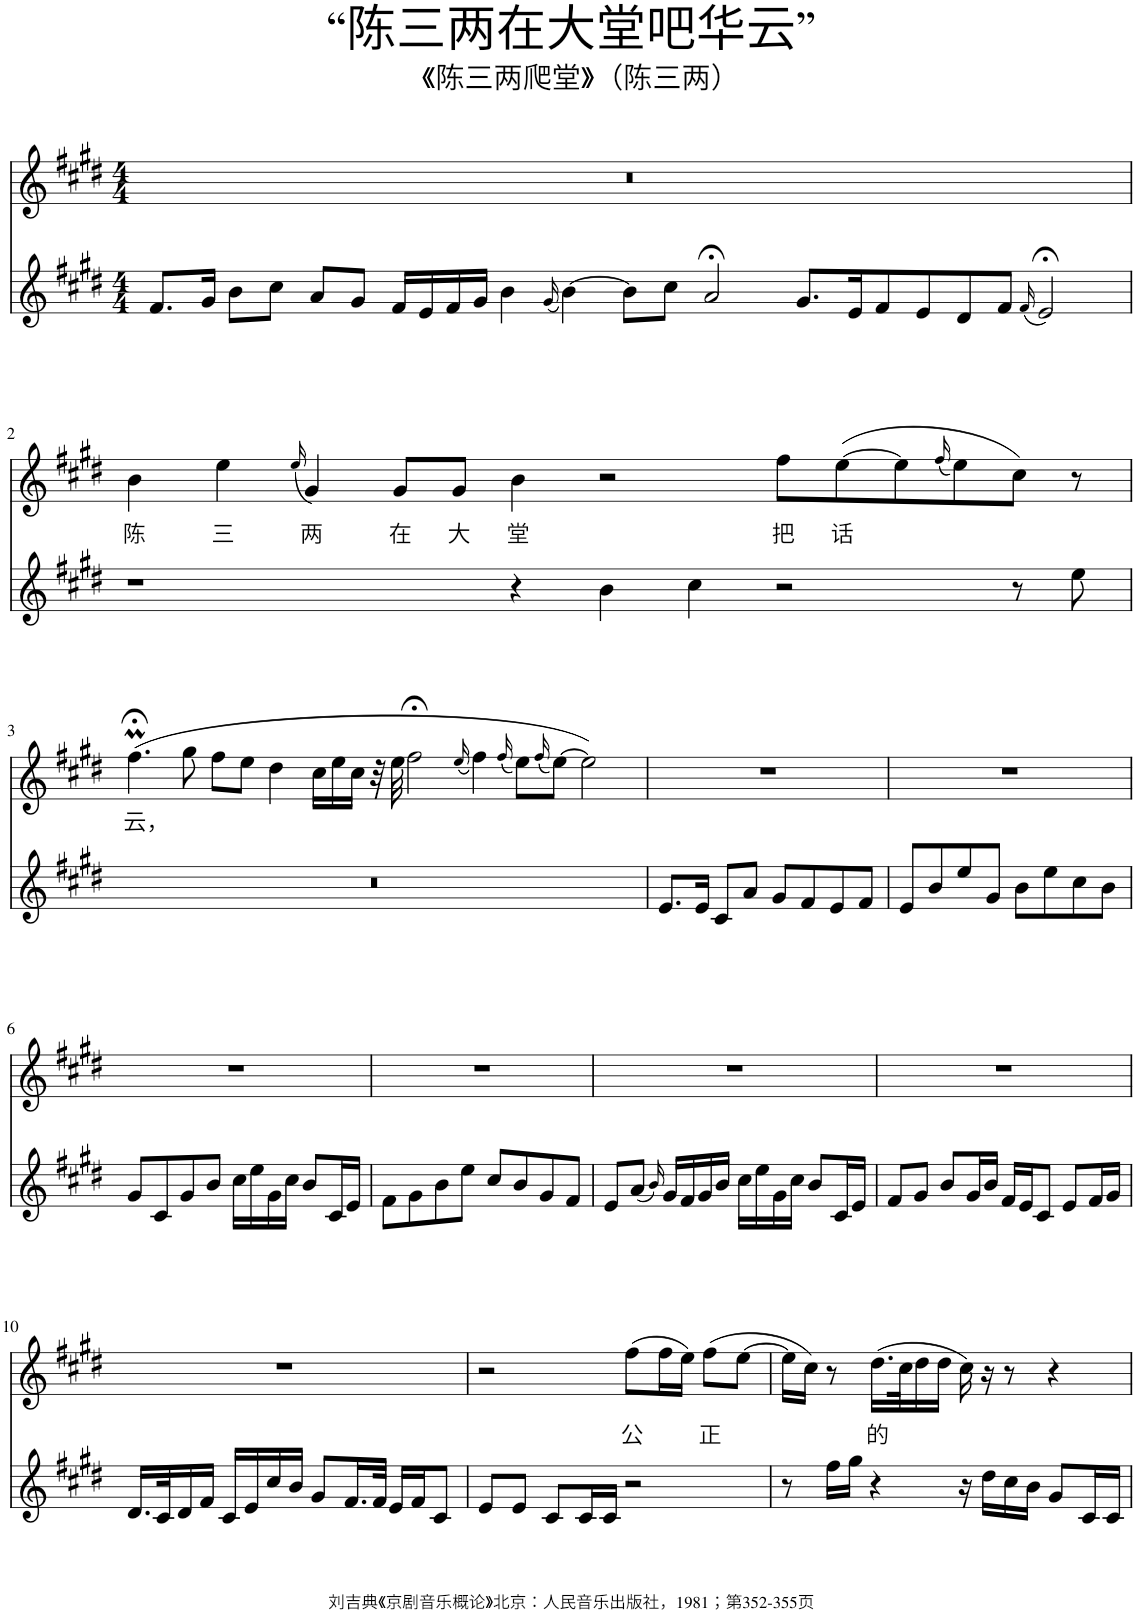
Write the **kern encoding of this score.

**kern	**kern	**text
*part2	*part1	*part1
*staff2	*staff1	*staff1
*I"Piano	*I"Piano	*
*I'Pno	*I'Pno	*
*clefG2	*clefG2	*
*k[f#c#g#d#]	*k[f#c#g#d#]	*
*M4/4	*M4/4	*
=1	=1	=1
8.f#/L	1r	.
16g#/Jk	.	.
8b\L	.	.
8cc#\J	.	.
8a/L	.	.
8g#/J	.	.
16f#/LL	.	.
16e/	.	.
16f#/	.	.
16g#/JJ	.	.
4b\	0ryy	.
(16qg#/	.	.
[4b\)	.	.
8b\L]	.	.
8cc#\J	.	.
2a;</	.	.
8.g#/L	.	.
16e/K	.	.
8f#/	.	.
8e/	.	.
8d#/	.	.
8f#/J	.	.
(16qf#/	.	.
2e;</)	2ryy	.
!!LO:LB:g=z
=2	=2	=2
!	!	!LO:LY:b
1r	4b\	陈
!	!	!LO:LY:b
.	4ee\	三
.	(16qee/	.
!	!	!LO:LY:b
.	4g#/)	两
!	!	!LO:LY:b
.	8g#/L	在
!	!	!LO:LY:b
.	8g#/J	大
!	!	!LO:LY:b
4r	4b\	堂
4b\	2r	.
4cc#\	.	.
!	!	!LO:LY:b
2r	8ff#\L	把
!	!	!LO:LY:b
.	([8ee\	话
.	8ee\]	.
.	(16qff#/	.
.	8ee\)	.
8r	8cc#\J)	.
8ee\	8r	.
!!LO:LB:g=z
=3	=3	=3
!	!	!LO:LY:b
1r	(4.ff#;<M\	云，
.	8gg#\	.
.	8ff#\L	.
.	8ee\J	.
.	4dd#\	.
1..ryy	16cc#\LL	.
.	16ee\	.
.	16cc#\JJ	.
.	32r	.
.	32ee\	.
.	2ff#;<\	.
.	(16qee/	.
.	4ff#\)	.
.	(16qff#/	.
.	8ee\L)	.
.	(16qff#/	.
.	[8ee\J)	.
.	2ee\])	.
=4	=4	=4
8.e/L	1r	.
16e/Jk	.	.
8c#/L	.	.
8a/J	.	.
8g#/L	.	.
8f#/	.	.
8e/	.	.
8f#/J	.	.
=5	=5	=5
8e/L	1r	.
8b/	.	.
8ee/	.	.
8g#/J	.	.
8b\L	.	.
8ee\	.	.
8cc#\	.	.
8b\J	.	.
!!LO:LB:g=z
=6	=6	=6
8g#/L	1r	.
8c#/	.	.
8g#/	.	.
8b/J	.	.
16cc#\LL	.	.
16ee\	.	.
16g#\	.	.
16cc#\JJ	.	.
8b/L	.	.
16c#/L	.	.
16e/JJ	.	.
=7	=7	=7
8f#\L	1r	.
8g#\	.	.
8b\	.	.
8ee\J	.	.
8cc#/L	.	.
8b/	.	.
8g#/	.	.
8f#/J	.	.
=8	=8	=8
8e/L	1r	.
(8a/J	.	.
16qb/)	.	.
16g#/LL	.	.
16f#/	.	.
16g#/	.	.
16b/JJ	.	.
16cc#\LL	.	.
16ee\	.	.
16g#\	.	.
16cc#\JJ	.	.
8b/L	.	.
16c#/L	.	.
16e/JJ	.	.
=9	=9	=9
8f#/L	1r	.
8g#/J	.	.
8b/L	.	.
16g#/L	.	.
16b/JJ	.	.
16f#/LL	.	.
16e/J	.	.
8c#/J	.	.
8e/L	.	.
16f#/L	.	.
16g#/JJ	.	.
!!LO:LB:g=z
=10	=10	=10
16.d#/LL	1r	.
32c#/K	.	.
16d#/	.	.
16f#/JJ	.	.
16c#/LL	.	.
16e/	.	.
16cc#/	.	.
16b/JJ	.	.
8g#/L	.	.
16.f#/L	.	.
32f#/JJk	.	.
16e/LL	.	.
16f#/J	.	.
8c#/J	.	.
=11	=11	=11
8e/L	2r	.
8e/J	.	.
8c#/L	.	.
16c#/L	.	.
16c#/JJ	.	.
!	!	!LO:LY:b
2r	(8ff#\L	公
.	16ff#\L	.
.	16ee\JJ)	.
!	!	!LO:LY:b
.	(8ff#\L	正
.	[8ee\J	.
=12	=12	=12
8r	16ee\LL]	.
.	16cc#\JJ)	.
16ff#\LL	8r	.
16gg#\JJ	.	.
!	!	!LO:LY:b
4r	(16.dd#\LL	的
.	32cc#\K	.
.	16dd#\	.
.	16dd#\JJ	.
16r	16cc#\)	.
16dd#\LL	16r	.
16cc#\	8r	.
16b\JJ	.	.
8g#/L	4r	.
16c#/L	.	.
16c#/JJ	.	.
=	=	=
*-	*-	*-
